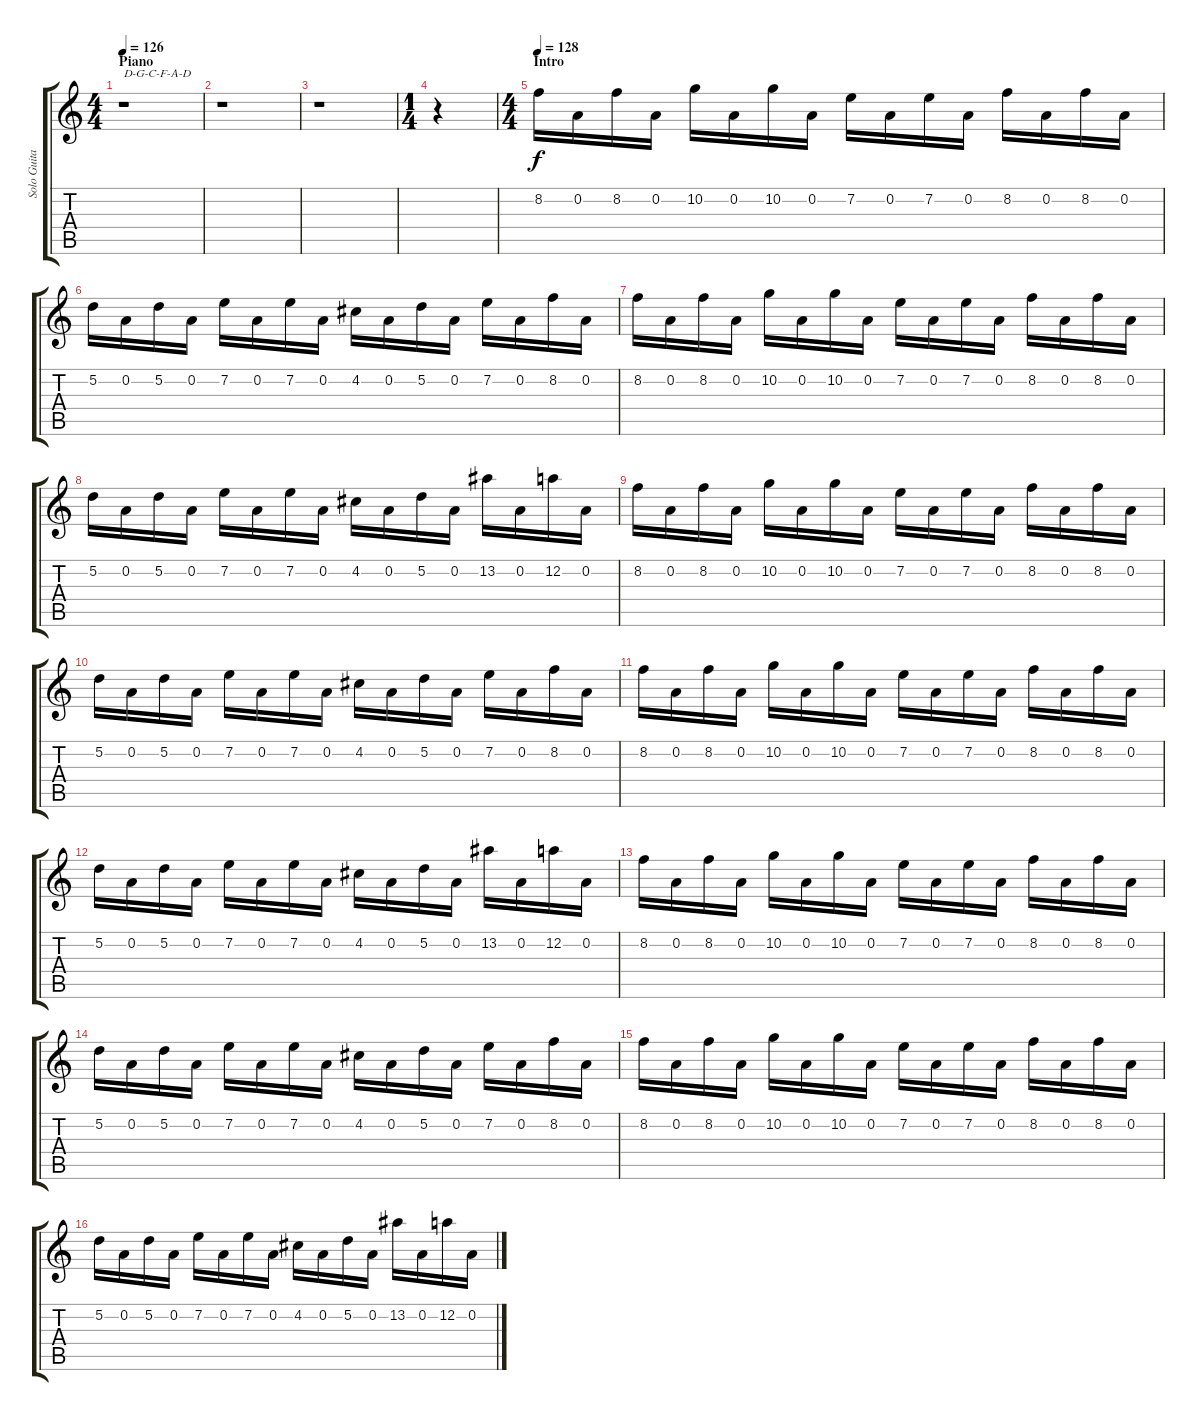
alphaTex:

\track ("Solo Guitar" "Solo Guita") {instrument distortionguitar}
\staff {score tabs}
\tuning (D4 A3 F3 C3 G2 D2) {hide}
\ts (4 4)
\section ("" "Piano")
\tempo 126
\tempo 90
\tempo 126
\clef g2
\ks c
r.1{txt "D-G-C-F-A-D" dy f instrument distortionguitar} |
r.1 |
r.1 |
\ts (1 4)
r.4 |
\ts (4 4)
\section ("" "Intro")
\tempo 128
8.2.16 0.2.16 8.2.16 0.2.16 10.2.16 0.2.16 10.2.16 0.2.16 7.2.16 0.2.16 7.2.16 0.2.16 8.2.16 0.2.16 8.2.16 0.2.16 |
5.2.16 0.2.16 5.2.16 0.2.16 7.2.16 0.2.16 7.2.16 0.2.16 4.2.16 0.2.16 5.2.16 0.2.16 7.2.16 0.2.16 8.2.16 0.2.16 |
8.2.16 0.2.16 8.2.16 0.2.16 10.2.16 0.2.16 10.2.16 0.2.16 7.2.16 0.2.16 7.2.16 0.2.16 8.2.16 0.2.16 8.2.16 0.2.16 |
5.2.16 0.2.16 5.2.16 0.2.16 7.2.16 0.2.16 7.2.16 0.2.16 4.2.16 0.2.16 5.2.16 0.2.16 13.2.16 0.2.16 12.2.16 0.2.16 |
8.2.16 0.2.16 8.2.16 0.2.16 10.2.16 0.2.16 10.2.16 0.2.16 7.2.16 0.2.16 7.2.16 0.2.16 8.2.16 0.2.16 8.2.16 0.2.16 |
5.2.16 0.2.16 5.2.16 0.2.16 7.2.16 0.2.16 7.2.16 0.2.16 4.2.16 0.2.16 5.2.16 0.2.16 7.2.16 0.2.16 8.2.16 0.2.16 |
8.2.16 0.2.16 8.2.16 0.2.16 10.2.16 0.2.16 10.2.16 0.2.16 7.2.16 0.2.16 7.2.16 0.2.16 8.2.16 0.2.16 8.2.16 0.2.16 |
5.2.16 0.2.16 5.2.16 0.2.16 7.2.16 0.2.16 7.2.16 0.2.16 4.2.16 0.2.16 5.2.16 0.2.16 13.2.16 0.2.16 12.2.16 0.2.16 |
8.2.16 0.2.16 8.2.16 0.2.16 10.2.16 0.2.16 10.2.16 0.2.16 7.2.16 0.2.16 7.2.16 0.2.16 8.2.16 0.2.16 8.2.16 0.2.16 |
5.2.16 0.2.16 5.2.16 0.2.16 7.2.16 0.2.16 7.2.16 0.2.16 4.2.16 0.2.16 5.2.16 0.2.16 7.2.16 0.2.16 8.2.16 0.2.16 |
8.2.16 0.2.16 8.2.16 0.2.16 10.2.16 0.2.16 10.2.16 0.2.16 7.2.16 0.2.16 7.2.16 0.2.16 8.2.16 0.2.16 8.2.16 0.2.16 |
5.2.16 0.2.16 5.2.16 0.2.16 7.2.16 0.2.16 7.2.16 0.2.16 4.2.16 0.2.16 5.2.16 0.2.16 13.2.16 0.2.16 12.2.16 0.2.16
